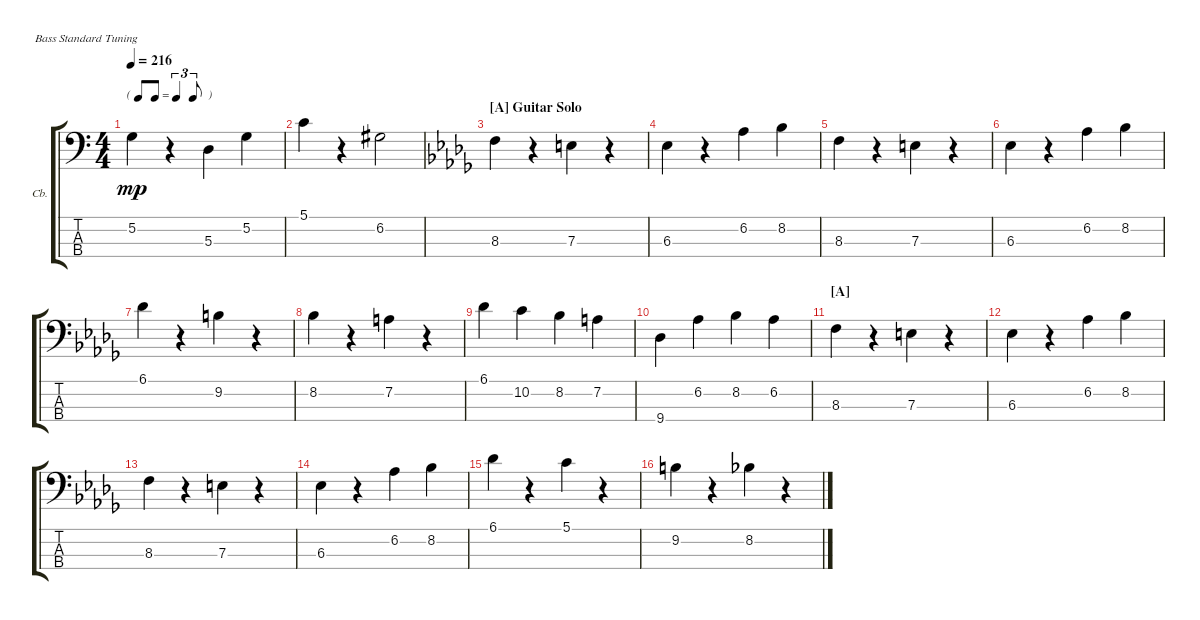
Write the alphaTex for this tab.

\defaultSystemsLayout 4
\bracketExtendMode groupsimilarinstruments
\firstSystemTrackNameOrientation horizontal
\otherSystemsTrackNameOrientation horizontal
\track ("Contrabass" "Cb.") {instrument acousticbass}
\staff {score tabs}
\tuning (G2 D2 A1 E1)
\ts (4 4)
\tf triplet8th
\tempo 216
\clef f4
\scale
0.333333
\ks c
5.2.4{dy mp} r.4 5.3.4 5.2.4 |
\scale
0.241245 5.1.4 r.4 6.2.2 |
\section ("A" "Guitar Solo")
\scale
0.51751
\ks db
8.3.4 r.4 7.3.4 r.4 |
\scale
0.241245 6.3.4 r.4 6.2.4 8.2.4 |
\scale
0.333333 8.3.4 r.4 7.3.4 r.4 |
\scale
0.333333 6.3.4 r.4 6.2.4 8.2.4 |
\scale
0.333333 6.1.4 r.4 9.2.4 r.4 |
\scale
0.333333 8.2.4 r.4 7.2.4 r.4 |
\scale
0.333333 6.1.4 10.2.4 8.2.4 7.2.4 |
\scale
0.333333 9.4.4 6.2.4 8.2.4 6.2.4 |
\section ("A" "")
\scale
0.333333 8.3.4 r.4 7.3.4 r.4 |
\scale
0.333333 6.3.4 r.4 6.2.4 8.2.4 |
\scale
0.333333 8.3.4 r.4 7.3.4 r.4 |
\scale
0.333333 6.3.4 r.4 6.2.4 8.2.4 |
\scale
0.333333 6.1.4 r.4 5.1.4 r.4 |
\scale
0.333333 9.2.4 r.4 8.2.4 r.4
